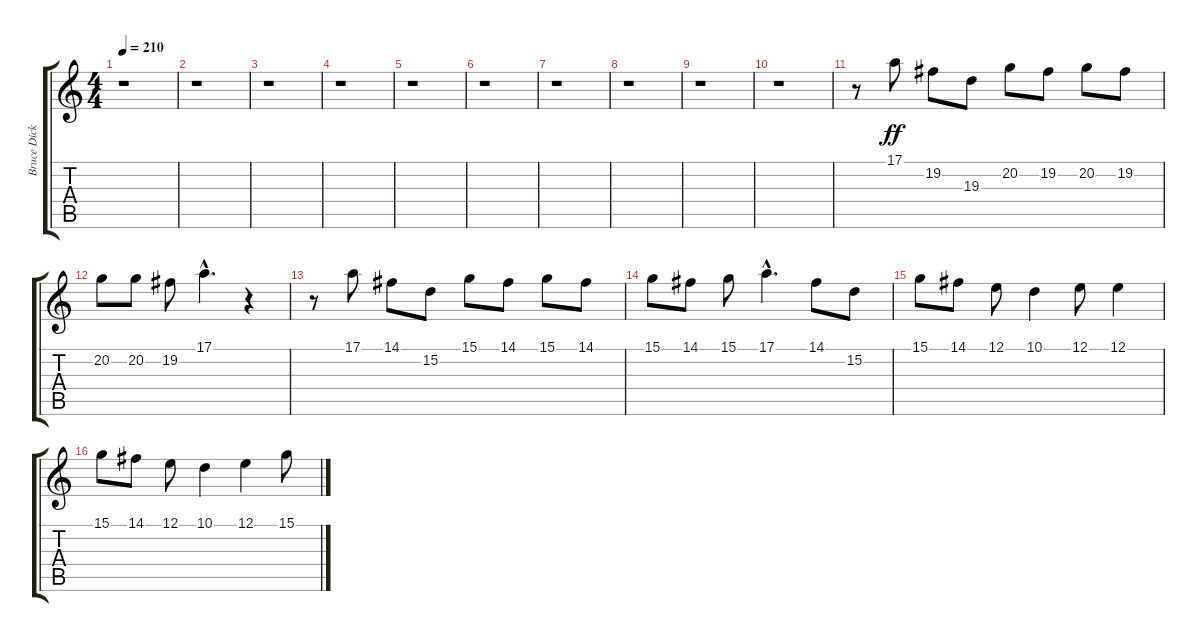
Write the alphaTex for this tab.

\track ("Bruce Dickinson" "Bruce Dick") {instrument choiraahs}
\staff {score tabs}
\tuning (E4 B3 G3 D3 A2 E2) {hide}
\ts (4 4)
\tempo 210
\clef g2
\ks c
r.1{dy ff} |
r.1 |
r.1 |
r.1 |
r.1 |
r.1 |
r.1 |
r.1 |
r.1 |
r.1 |
r.8 17.1.8 19.2.8 19.3.8 20.2.8 19.2.8 20.2.8 19.2.8 |
20.2.8 20.2.8 19.2.8 17.1{hac}.4{d} r.4 |
r.8 17.1.8 14.1.8 15.2.8 15.1.8 14.1.8 15.1.8 14.1.8 |
15.1.8 14.1.8 15.1.8 17.1{hac}.4{d} 14.1.8 15.2.8 |
15.1.8 14.1.8 12.1.8 10.1.4 12.1.8 12.1.4 |
15.1.8 14.1.8 12.1.8 10.1.4 12.1.4 15.1.8
